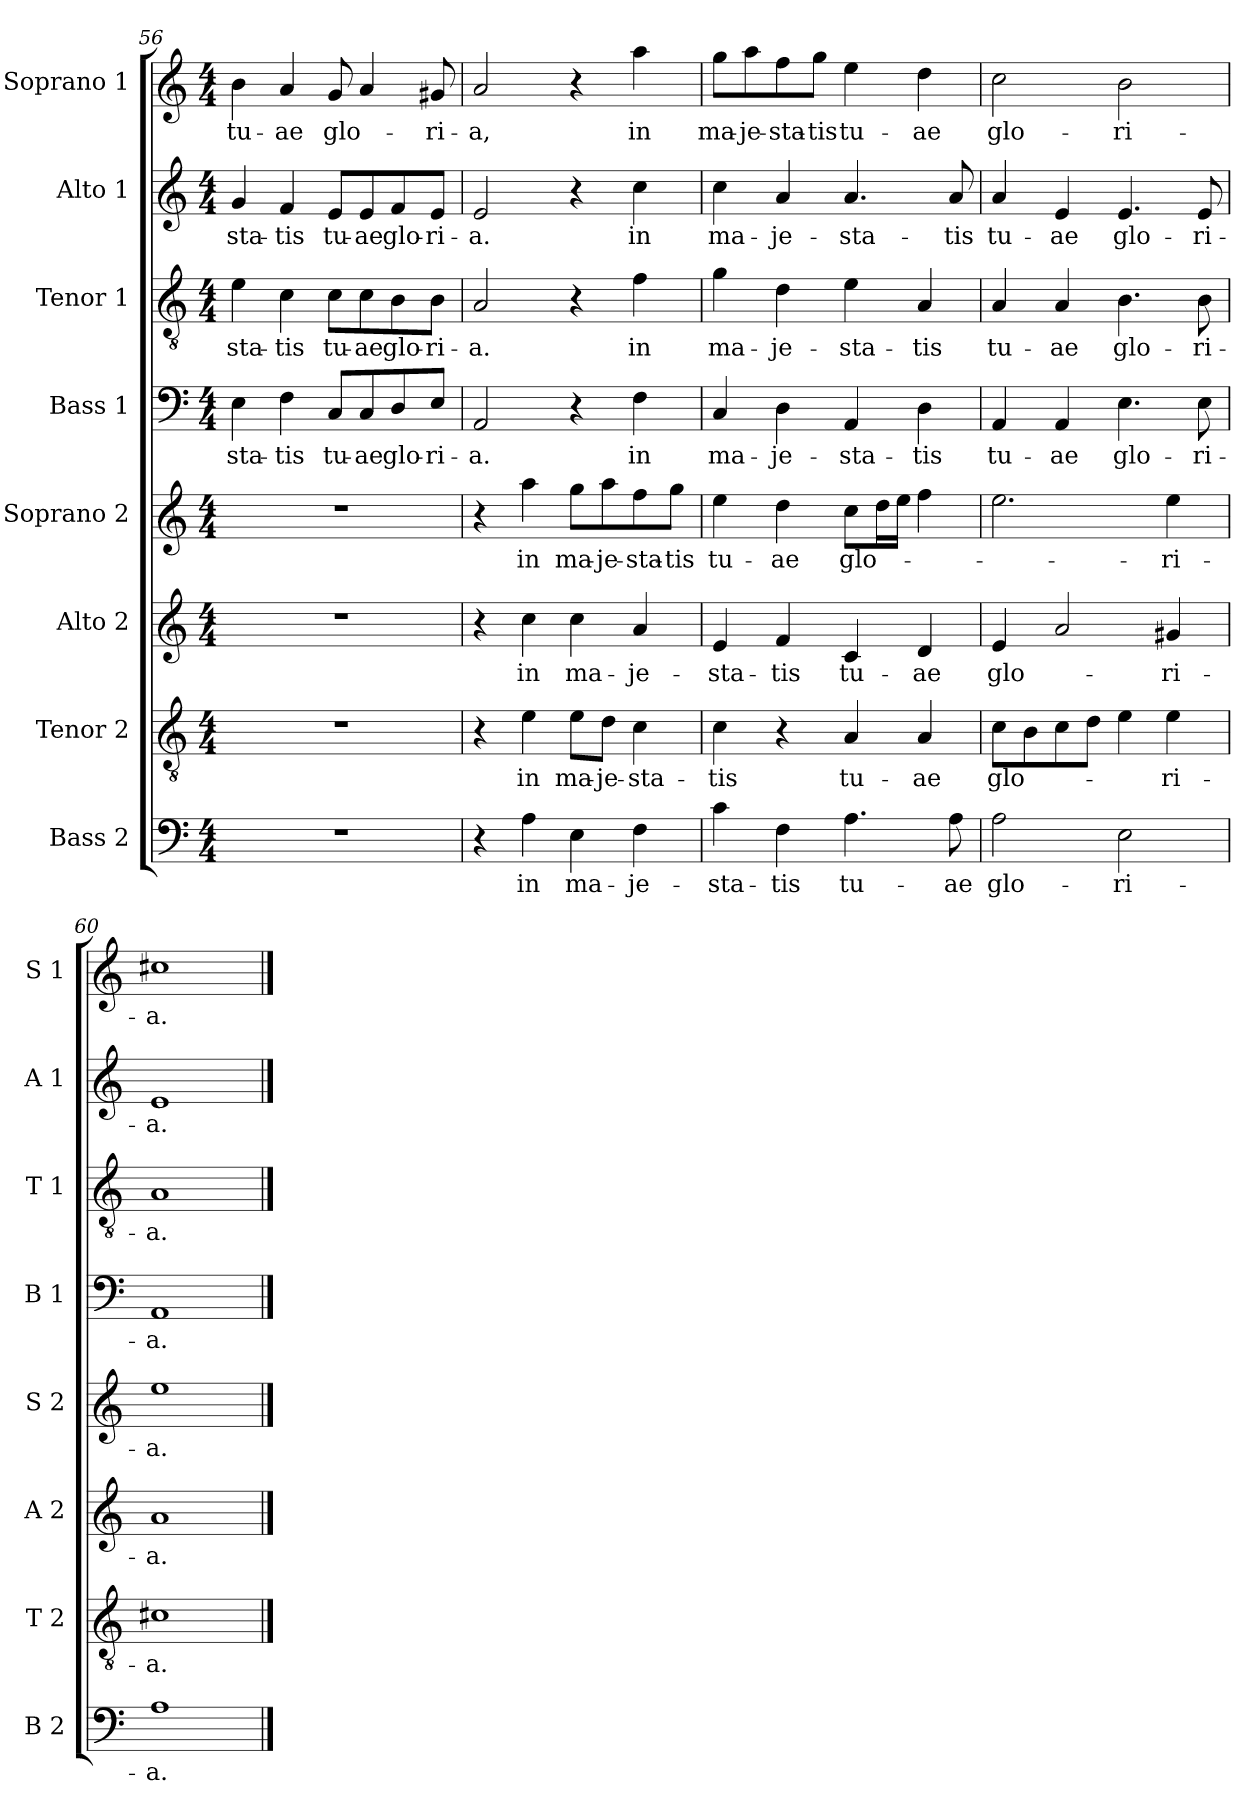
**kern	**text	**kern	**text	**kern	**text	**kern	**text	**kern	**text	**kern	**text	**kern	**text	**kern	**text
*part8	*part8	*part7	*part7	*part6	*part6	*part5	*part5	*part4	*part4	*part3	*part3	*part2	*part2	*part1	*part1
*staff8	*staff8	*staff7	*staff7	*staff6	*staff6	*staff5	*staff5	*staff4	*staff4	*staff3	*staff3	*staff2	*staff2	*staff1	*staff1
*I"Bass 2	*	*I"Tenor 2	*	*I"Alto 2	*	*I"Soprano 2	*	*I"Bass 1	*	*I"Tenor 1	*	*I"Alto 1	*	*I"Soprano 1	*
*I'B 2	*	*I'T 2	*	*I'A 2	*	*I'S 2	*	*I'B 1	*	*I'T 1	*	*I'A 1	*	*I'S 1	*
!!LO:LB:g=z
*clefF4	*	*clefGv2	*	*clefG2	*	*clefG2	*	*clefF4	*	*clefGv2	*	*clefG2	*	*clefG2	*
*k[]	*	*k[]	*	*k[]	*	*k[]	*	*k[]	*	*k[]	*	*k[]	*	*k[]	*
*a:	*	*a:	*	*a:	*	*a:	*	*a:	*	*a:	*	*a:	*	*a:	*
*M4/4	*	*M4/4	*	*M4/4	*	*M4/4	*	*M4/4	*	*M4/4	*	*M4/4	*	*M4/4	*
=56	=56	=56	=56	=56	=56	=56	=56	=56	=56	=56	=56	=56	=56	=56	=56
!	!	!	!	!	!	!	!	!	!LO:LY:b	!	!LO:LY:b	!	!LO:LY:b	!	!LO:LY:b
1r	.	1r	.	1r	.	1r	.	4E\	-sta-	4e\	-sta-	4g/	-sta-	4b\	tu-
!	!	!	!	!	!	!	!	!	!LO:LY:b	!	!LO:LY:b	!	!LO:LY:b	!	!LO:LY:b
.	.	.	.	.	.	.	.	4F\	-tis	4c\	-tis	4f/	-tis	4a/	-ae
!	!	!	!	!	!	!	!	!	!LO:LY:b	!	!LO:LY:b	!	!LO:LY:b	!	!LO:LY:b
.	.	.	.	.	.	.	.	8C/L	tu-	8c\L	tu-	8e/L	tu-	8g/	glo-
!	!	!	!	!	!	!	!	!	!LO:LY:b	!	!LO:LY:b	!	!LO:LY:b	!	!
.	.	.	.	.	.	.	.	8C/	-ae	8c\	-ae	8e/	-ae	4a/	.
!	!	!	!	!	!	!	!	!	!LO:LY:b	!	!LO:LY:b	!	!LO:LY:b	!	!
.	.	.	.	.	.	.	.	8D/	glo-	8B\	glo-	8f/	glo-	.	.
!	!	!	!	!	!	!	!	!	!LO:LY:b	!	!LO:LY:b	!	!LO:LY:b	!	!LO:LY:b
.	.	.	.	.	.	.	.	8E/J	-ri-	8B\J	-ri-	8e/J	-ri-	8g#X/	-ri-
=57	=57	=57	=57	=57	=57	=57	=57	=57	=57	=57	=57	=57	=57	=57	=57
!	!	!	!	!	!	!	!	!	!LO:LY:b	!	!LO:LY:b	!	!LO:LY:b	!	!LO:LY:b
4r	.	4r	.	4r	.	4r	.	2AA/	-a.	2A/	-a.	2e/	-a.	2a/	-a,
!	!LO:LY:b	!	!LO:LY:b	!	!LO:LY:b	!	!LO:LY:b	!	!	!	!	!	!	!	!
4A\	in	4e\	in	4cc\	in	4aa\	in	.	.	.	.	.	.	.	.
!	!LO:LY:b	!	!LO:LY:b	!	!LO:LY:b	!	!LO:LY:b	!	!	!	!	!	!	!	!
4E\	ma-	8e\L	ma-	4cc\	ma-	8gg\L	ma-	4r	.	4r	.	4r	.	4r	.
!	!	!	!LO:LY:b	!	!	!	!LO:LY:b	!	!	!	!	!	!	!	!
.	.	8d\J	-je-	.	.	8aa\	-je-	.	.	.	.	.	.	.	.
!	!LO:LY:b	!	!LO:LY:b	!	!LO:LY:b	!	!LO:LY:b	!	!LO:LY:b	!	!LO:LY:b	!	!LO:LY:b	!	!LO:LY:b
4F\	-je-	4c\	-sta-	4a/	-je-	8ff\	-sta-	4F\	in	4f\	in	4cc\	in	4aa\	in
!	!	!	!	!	!	!	!LO:LY:b	!	!	!	!	!	!	!	!
.	.	.	.	.	.	8gg\J	-tis	.	.	.	.	.	.	.	.
=58	=58	=58	=58	=58	=58	=58	=58	=58	=58	=58	=58	=58	=58	=58	=58
!	!LO:LY:b	!	!LO:LY:b	!	!LO:LY:b	!	!LO:LY:b	!	!LO:LY:b	!	!LO:LY:b	!	!LO:LY:b	!	!LO:LY:b
4c\	-sta-	4c\	-tis	4e/	-sta-	4ee\	tu-	4C/	ma-	4g\	ma-	4cc\	ma-	8gg\L	ma-
!	!	!	!	!	!	!	!	!	!	!	!	!	!	!	!LO:LY:b
.	.	.	.	.	.	.	.	.	.	.	.	.	.	8aa\	-je-
!	!LO:LY:b	!	!	!	!LO:LY:b	!	!LO:LY:b	!	!LO:LY:b	!	!LO:LY:b	!	!LO:LY:b	!	!LO:LY:b
4F\	-tis	4r	.	4f/	-tis	4dd\	-ae	4D\	-je-	4d\	-je-	4a/	-je-	8ff\	-sta-
!	!	!	!	!	!	!	!	!	!	!	!	!	!	!	!LO:LY:b
.	.	.	.	.	.	.	.	.	.	.	.	.	.	8gg\J	-tis
!	!LO:LY:b	!	!LO:LY:b	!	!LO:LY:b	!	!LO:LY:b	!	!LO:LY:b	!	!LO:LY:b	!	!LO:LY:b	!	!LO:LY:b
4.A\	tu-	4A/	tu-	4c/	tu-	8cc\L	glo-	4AA/	-sta-	4e\	-sta-	4.a/	-sta-	4ee\	tu-
.	.	.	.	.	.	16dd\L	.	.	.	.	.	.	.	.	.
.	.	.	.	.	.	16ee\JJ	.	.	.	.	.	.	.	.	.
!	!	!	!LO:LY:b	!	!LO:LY:b	!	!	!	!LO:LY:b	!	!LO:LY:b	!	!	!	!LO:LY:b
.	.	4A/	-ae	4d/	-ae	4ff\	.	4D\	-tis	4A/	-tis	.	.	4dd\	-ae
!	!LO:LY:b	!	!	!	!	!	!	!	!	!	!	!	!LO:LY:b	!	!
8A\	-ae	.	.	.	.	.	.	.	.	.	.	8a/	-tis	.	.
=59	=59	=59	=59	=59	=59	=59	=59	=59	=59	=59	=59	=59	=59	=59	=59
!	!LO:LY:b	!	!LO:LY:b	!	!LO:LY:b	!	!	!	!LO:LY:b	!	!LO:LY:b	!	!LO:LY:b	!	!LO:LY:b
2A\	glo-	8c\L	glo-	4e/	glo-	2.ee\	.	4AA/	tu-	4A/	tu-	4a/	tu-	2cc\	glo-
.	.	8B\	.	.	.	.	.	.	.	.	.	.	.	.	.
!	!	!	!	!	!	!	!	!	!LO:LY:b	!	!LO:LY:b	!	!LO:LY:b	!	!
.	.	8c\	.	2a/	.	.	.	4AA/	-ae	4A/	-ae	4e/	-ae	.	.
.	.	8d\J	.	.	.	.	.	.	.	.	.	.	.	.	.
!	!LO:LY:b	!	!	!	!	!	!	!	!LO:LY:b	!	!LO:LY:b	!	!LO:LY:b	!	!LO:LY:b
2E\	-ri-	4e\	.	.	.	.	.	4.E\	glo-	4.B\	glo-	4.e/	glo-	2b\	-ri-
!	!	!	!LO:LY:b	!	!LO:LY:b	!	!LO:LY:b	!	!	!	!	!	!	!	!
.	.	4e\	-ri-	4g#X/	-ri-	4ee\	-ri-	.	.	.	.	.	.	.	.
!	!	!	!	!	!	!	!	!	!LO:LY:b	!	!LO:LY:b	!	!LO:LY:b	!	!
.	.	.	.	.	.	.	.	8E\	-ri-	8B\	-ri-	8e/	-ri-	.	.
=60	=60	=60	=60	=60	=60	=60	=60	=60	=60	=60	=60	=60	=60	=60	=60
!	!LO:LY:b	!	!LO:LY:b	!	!LO:LY:b	!	!LO:LY:b	!	!LO:LY:b	!	!LO:LY:b	!	!LO:LY:b	!	!LO:LY:b
1A	-a.	1c#X	-a.	1a	-a.	1ee	-a.	1AA	-a.	1A	-a.	1e	-a.	1cc#X	-a.
==	==	==	==	==	==	==	==	==	==	==	==	==	==	==	==
*-	*-	*-	*-	*-	*-	*-	*-	*-	*-	*-	*-	*-	*-	*-	*-
